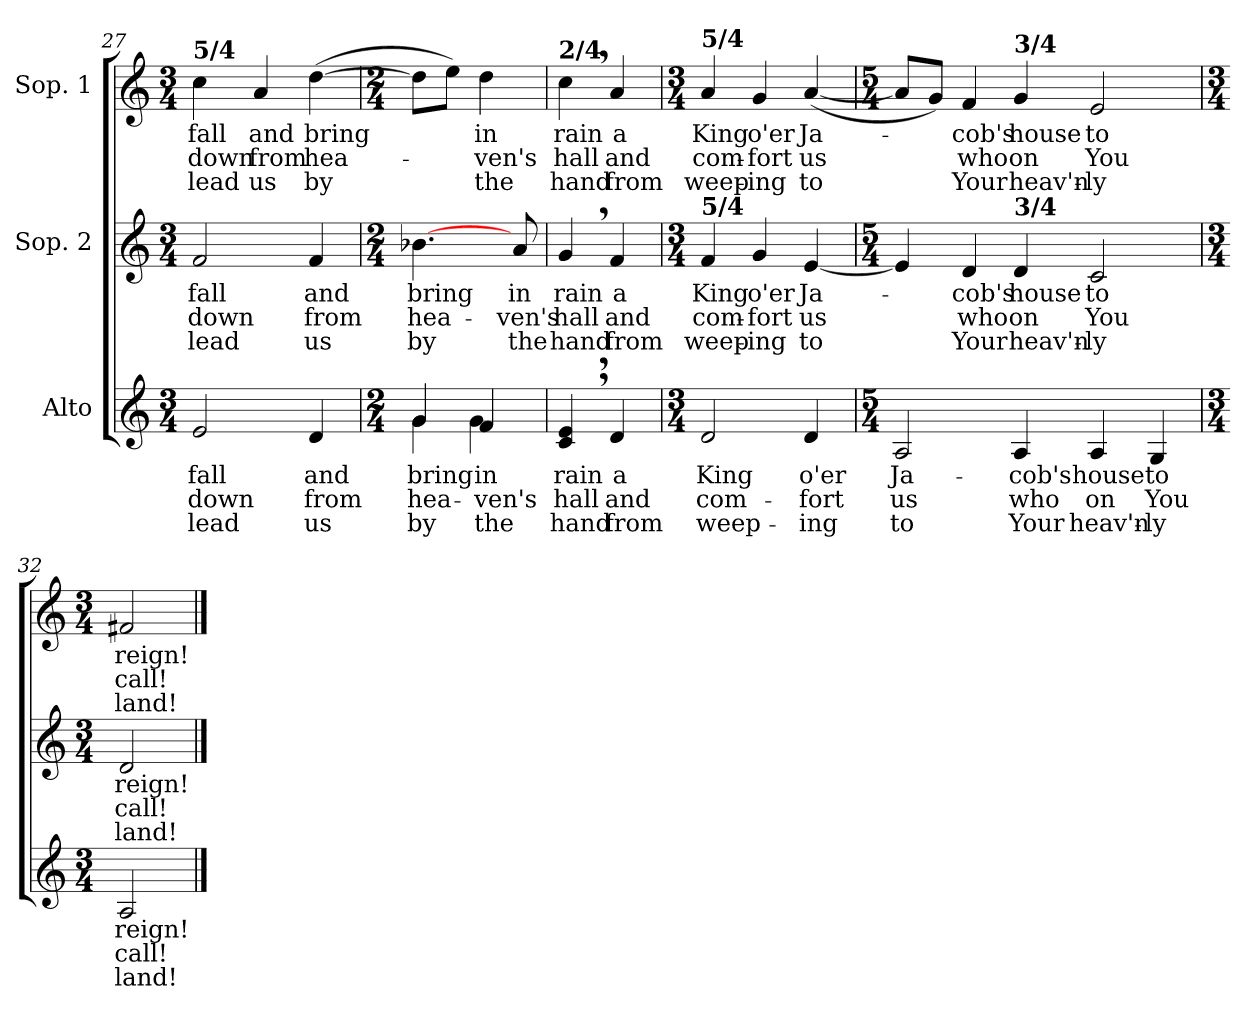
**kern	**text	**text	**text	**kern	**text	**text	**text	**kern	**text	**text	**text
*part3	*part3	*part3	*part3	*part2	*part2	*part2	*part2	*part1	*part1	*part1	*part1
*staff3	*staff3	*staff3	*staff3	*staff2	*staff2	*staff2	*staff2	*staff1	*staff1	*staff1	*staff1
*I"Alto	*	*	*	*I"Sop. 2	*	*	*	*I"Sop. 1	*	*	*
!!LO:LB:g=z
*clefG2	*	*	*	*clefG2	*	*	*	*clefG2	*	*	*
*k[]	*	*	*	*k[]	*	*	*	*k[]	*	*	*
*C:	*	*	*	*C:	*	*	*	*C:	*	*	*
*M3/4	*	*	*	*M3/4	*	*	*	*M3/4	*	*	*
=27	=27	=27	=27	=27	=27	=27	=27	=27	=27	=27	=27
!	!LO:LY:b	!LO:LY:b	!LO:LY:b	!	!	!	!	!	!	!	!
!	!	!	!	!	!LO:LY:b	!LO:LY:b	!LO:LY:b	!	!	!	!
!	!	!	!	!	!	!	!	!LO:TX:a:B:t=5/4	!	!	!
!	!	!	!	!	!	!	!	!	!LO:LY:b	!LO:LY:b	!LO:LY:b
2e/	fall	down	lead	2f/	fall	down	lead	4cc\	fall	down	lead
!	!	!	!	!	!	!	!	!	!LO:LY:b	!LO:LY:b	!LO:LY:b
.	.	.	.	.	.	.	.	4a/	and	from	us
!	!LO:LY:b	!LO:LY:b	!LO:LY:b	!	!	!	!	!	!	!	!
!	!	!	!	!	!LO:LY:b	!LO:LY:b	!LO:LY:b	!	!	!	!
!	!	!	!	!	!	!	!	!	!LO:LY:b	!LO:LY:b	!LO:LY:b
4d/	and	from	us	4f/	and	from	us	(>[4dd\	bring	hea-	by
=28	=28	=28	=28	=28	=28	=28	=28	=28	=28	=28	=28
*M2/4	*	*	*	*M2/4	*	*	*	*M2/4	*	*	*
!	!LO:LY:b	!LO:LY:b	!LO:LY:b	!	!	!	!	!	!	!	!
*^	*	*	*	*	*	*	*	*	*	*	*
!	!	!	!	!	!	!LO:LY:b	!LO:LY:b	!LO:LY:b	!	!	!	!
4g/	4g\	bring	hea-	by	[4.b-X\	bring	hea-	by	8dd\L]	.	.	.
.	.	.	.	.	.	.	.	.	8ee\J)	.	.	.
!	!	!LO:LY:b	!LO:LY:b	!LO:LY:b	!	!	!	!	!	!	!	!
!	!	!	!	!	!	!	!	!	!	!LO:LY:b	!LO:LY:b	!LO:LY:b
4f/	4g\	in	-ven's	the	.	.	.	.	4dd\	in	-ven's	the
!	!	!	!	!	!	!LO:LY:b	!LO:LY:b	!LO:LY:b	!	!	!	!
.	.	.	.	.	8a/	in	-ven's	the	.	.	.	.
*v	*v	*	*	*	*	*	*	*	*	*	*	*
=29	=29	=29	=29	=29	=29	=29	=29	=29	=29	=29	=29
!	!LO:LY:b	!LO:LY:b	!LO:LY:b	!	!	!	!	!	!	!	!
!	!	!	!	!	!LO:LY:b	!LO:LY:b	!LO:LY:b	!	!	!	!
!	!	!	!	!	!	!	!	!LO:TX:a:B:t=2/4	!	!	!
!	!	!	!	!	!	!	!	!	!LO:LY:b	!LO:LY:b	!LO:LY:b
4c/,> 4e/,>	rain	hall	hand	4g,>/	rain	hall	hand	4cc,>\	rain	hall	hand
!	!LO:LY:b	!LO:LY:b	!LO:LY:b	!	!	!	!	!	!	!	!
!	!	!	!	!	!LO:LY:b	!LO:LY:b	!LO:LY:b	!	!	!	!
!	!	!	!	!	!	!	!	!	!LO:LY:b	!LO:LY:b	!LO:LY:b
4d/	a	and	from	4f/	a	and	from	4a/	a	and	from
!!LO:LB:g=z
=30	=30	=30	=30	=30	=30	=30	=30	=30	=30	=30	=30
*M3/4	*	*	*	*M3/4	*	*	*	*M3/4	*	*	*
!	!LO:LY:b	!LO:LY:b	!LO:LY:b	!	!	!	!	!	!	!	!
!	!	!	!	!	!LO:LY:b	!LO:LY:b	!LO:LY:b	!	!	!	!
!	!	!	!	!	!	!	!	!LO:TX:a:B:t=5/4	!	!	!
!	!	!	!	!LO:TX:a:B:t=5/4	!	!	!	!	!	!	!
!	!	!	!	!	!	!	!	!	!LO:LY:b	!LO:LY:b	!LO:LY:b
2d/	King	com-	weep-	4f/	King	com-	weep-	4a/	King	com-	weep-
!	!	!	!	!	!LO:LY:b	!LO:LY:b	!LO:LY:b	!	!	!	!
!	!	!	!	!	!	!	!	!	!LO:LY:b	!LO:LY:b	!LO:LY:b
.	.	.	.	4g/	o'er	-fort	-ing	4g/	o'er	-fort	-ing
!	!LO:LY:b	!LO:LY:b	!LO:LY:b	!	!	!	!	!	!	!	!
!	!	!	!	!	!LO:LY:b	!LO:LY:b	!LO:LY:b	!	!	!	!
!	!	!	!	!	!	!	!	!	!LO:LY:b	!LO:LY:b	!LO:LY:b
4d/	o'er	-fort	-ing	[4e/	Ja-	us	to	(<[4a/	Ja-	us	to
=31	=31	=31	=31	=31	=31	=31	=31	=31	=31	=31	=31
*M5/4	*	*	*	*M5/4	*	*	*	*M5/4	*	*	*
!	!LO:LY:b	!LO:LY:b	!LO:LY:b	!	!	!	!	!	!	!	!
2A/	Ja-	us	to	4e/]	.	.	.	8a/L]	.	.	.
.	.	.	.	.	.	.	.	8g/J)	.	.	.
!	!	!	!	!	!LO:LY:b	!LO:LY:b	!LO:LY:b	!	!	!	!
!	!	!	!	!	!	!	!	!	!LO:LY:b	!LO:LY:b	!LO:LY:b
.	.	.	.	4d/	-cob's	who	Your	4f/	-cob's	who	Your
!	!LO:LY:b	!LO:LY:b	!LO:LY:b	!	!	!	!	!	!	!	!
!	!	!	!	!	!LO:LY:b	!LO:LY:b	!LO:LY:b	!	!	!	!
!	!	!	!	!	!	!	!	!LO:TX:a:B:t=3/4	!	!	!
!	!	!	!	!LO:TX:a:B:t=3/4	!	!	!	!	!	!	!
!	!	!	!	!	!	!	!	!	!LO:LY:b	!LO:LY:b	!LO:LY:b
4A/	-cob's	who	Your	4d/	house	on	heav'n-	4g/	house	on	heav'n-
!	!LO:LY:b	!LO:LY:b	!LO:LY:b	!	!	!	!	!	!	!	!
!	!	!	!	!	!LO:LY:b	!LO:LY:b	!LO:LY:b	!	!	!	!
!	!	!	!	!	!	!	!	!	!LO:LY:b	!LO:LY:b	!LO:LY:b
4A/	house	on	heav'n-	2c/	to	You	-ly	2e/	to	You	-ly
!	!LO:LY:b	!LO:LY:b	!LO:LY:b	!	!	!	!	!	!	!	!
4G/	to	You	-ly	.	.	.	.	.	.	.	.
=32	=32	=32	=32	=32	=32	=32	=32	=32	=32	=32	=32
*M3/4	*	*	*	*M3/4	*	*	*	*M3/4	*	*	*
!	!LO:LY:b	!LO:LY:b	!LO:LY:b	!	!	!	!	!	!	!	!
!	!	!	!	!	!LO:LY:b	!LO:LY:b	!LO:LY:b	!	!	!	!
!	!	!	!	!	!	!	!	!	!LO:LY:b	!LO:LY:b	!LO:LY:b
2A/	reign!	call!	land!	2d/	reign!	call!	land!	2f#X/	reign!	call!	land!
==	==	==	==	==	==	==	==	==	==	==	==
*-	*-	*-	*-	*-	*-	*-	*-	*-	*-	*-	*-
